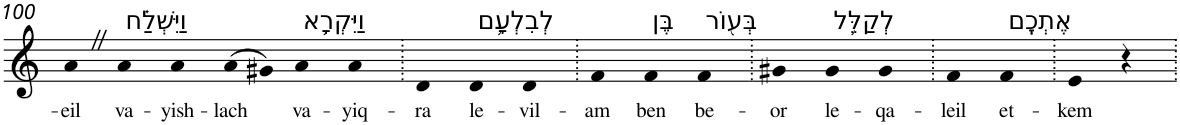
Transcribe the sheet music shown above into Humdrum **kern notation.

**kern	**text
*part1	*part1
*staff1	*staff1
*I"Piano	*
*I'Pno	*
!!LO:PB:g=z
*clefG2	*
*k[]	*
=100	=100
!	!LO:LY:b
4aZ	-eil
!LO:TX:a:t=וַיִּשְׁלַ֗ח	!
!	!LO:LY:b
4a	va-
!	!LO:LY:b
4a	-yish-
!	!LO:LY:b
(>8a	-lach
8g#X)	.
!LO:TX:a:t=וַיִּקְרָ֛א	!
!	!LO:LY:b
4a	va-
!	!LO:LY:b
4a	-yiq-
=101.	=101.
!	!LO:LY:b
4d	-ra
!LO:TX:a:t=לְבִלְעָ֥ם	!
!	!LO:LY:b
4d	le-
!	!LO:LY:b
4d	-vil-
=102.	=102.
!	!LO:LY:b
4f	-am
!LO:TX:a:t=בֶּן	!
!	!LO:LY:b
4f	ben
!LO:TX:a:t=בְּע֖וֹר	!
!	!LO:LY:b
4f	be-
=103.	=103.
!	!LO:LY:b
4g#X	-or
!LO:TX:a:t=לְקַלֵּ֥ל	!
!	!LO:LY:b
4g#	le-
!	!LO:LY:b
4g#	-qa-
=104.	=104.
!	!LO:LY:b
4f	-leil
!LO:TX:a:t=אֶתְכֶֽם	!
!	!LO:LY:b
4f	et-
=105.	=105.
!	!LO:LY:b
4e	-kem
4r	.
=.	=.
*-	*-
